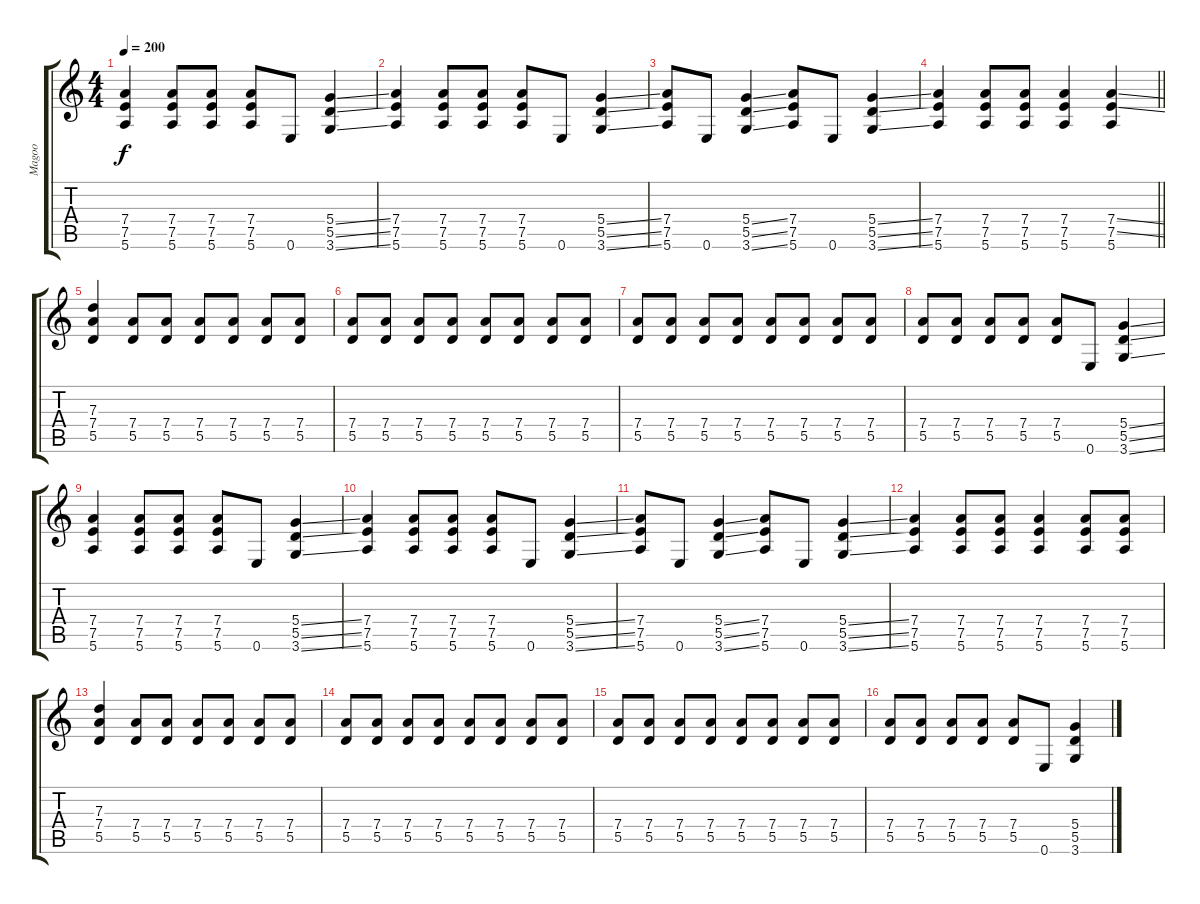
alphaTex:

\track ("Magoo " "Magoo ") {instrument distortionguitar}
\staff {score tabs}
\tuning (E4 B3 G3 D3 A2 E2) {hide}
\ts (4 4)
\tempo 200
\clef g2
\ks c
(7.4 7.5 5.6).4{dy f} (7.4 7.5 5.6).8 (7.4 7.5 5.6).8 (7.4 7.5 5.6).8 0.6.8 (5.4{ss} 5.5{ss} 3.6{ss}).4 |
(7.4 7.5 5.6).4 (7.4 7.5 5.6).8 (7.4 7.5 5.6).8 (7.4 7.5 5.6).8 0.6.8 (5.4{ss} 5.5{ss} 3.6{ss}).4 |
(7.4 7.5 5.6).8 0.6.8 (5.4{ss} 5.5{ss} 3.6{ss}).4 (7.4 7.5 5.6).8 0.6.8 (5.4{ss} 5.5{ss} 3.6{ss}).4 |
\barLineRight lightlight
(7.4 7.5 5.6).4 (7.4 7.5 5.6).8 (7.4 7.5 5.6).8 (7.4 7.5 5.6).4 (7.4{ss} 7.5{ss} 5.6).4 |
(7.3 7.4 5.5).4 (7.4 5.5).8 (7.4 5.5).8 (7.4 5.5).8 (7.4 5.5).8 (7.4 5.5).8 (7.4 5.5).8 |
(7.4 5.5).8 (7.4 5.5).8 (7.4 5.5).8 (7.4 5.5).8 (7.4 5.5).8 (7.4 5.5).8 (7.4 5.5).8 (7.4 5.5).8 |
(7.4 5.5).8 (7.4 5.5).8 (7.4 5.5).8 (7.4 5.5).8 (7.4 5.5).8 (7.4 5.5).8 (7.4 5.5).8 (7.4 5.5).8 |
(7.4 5.5).8 (7.4 5.5).8 (7.4 5.5).8 (7.4 5.5).8 (7.4 5.5).8 0.6.8 (5.4{ss} 5.5{ss} 3.6{ss}).4 |
(7.4 7.5 5.6).4 (7.4 7.5 5.6).8 (7.4 7.5 5.6).8 (7.4 7.5 5.6).8 0.6.8 (5.4{ss} 5.5{ss} 3.6{ss}).4 |
(7.4 7.5 5.6).4 (7.4 7.5 5.6).8 (7.4 7.5 5.6).8 (7.4 7.5 5.6).8 0.6.8 (5.4{ss} 5.5{ss} 3.6{ss}).4 |
(7.4 7.5 5.6).8 0.6.8 (5.4{ss} 5.5{ss} 3.6{ss}).4 (7.4 7.5 5.6).8 0.6.8 (5.4{ss} 5.5{ss} 3.6{ss}).4 |
(7.4 7.5 5.6).4 (7.4 7.5 5.6).8 (7.4 7.5 5.6).8 (7.4 7.5 5.6).4 (7.4 7.5 5.6).8 (7.4 7.5 5.6).8 |
(7.3 7.4 5.5).4 (7.4 5.5).8 (7.4 5.5).8 (7.4 5.5).8 (7.4 5.5).8 (7.4 5.5).8 (7.4 5.5).8 |
(7.4 5.5).8 (7.4 5.5).8 (7.4 5.5).8 (7.4 5.5).8 (7.4 5.5).8 (7.4 5.5).8 (7.4 5.5).8 (7.4 5.5).8 |
(7.4 5.5).8 (7.4 5.5).8 (7.4 5.5).8 (7.4 5.5).8 (7.4 5.5).8 (7.4 5.5).8 (7.4 5.5).8 (7.4 5.5).8 |
(7.4 5.5).8 (7.4 5.5).8 (7.4 5.5).8 (7.4 5.5).8 (7.4 5.5).8 0.6.8 (5.4{ss} 5.5{ss} 3.6{ss}).4
